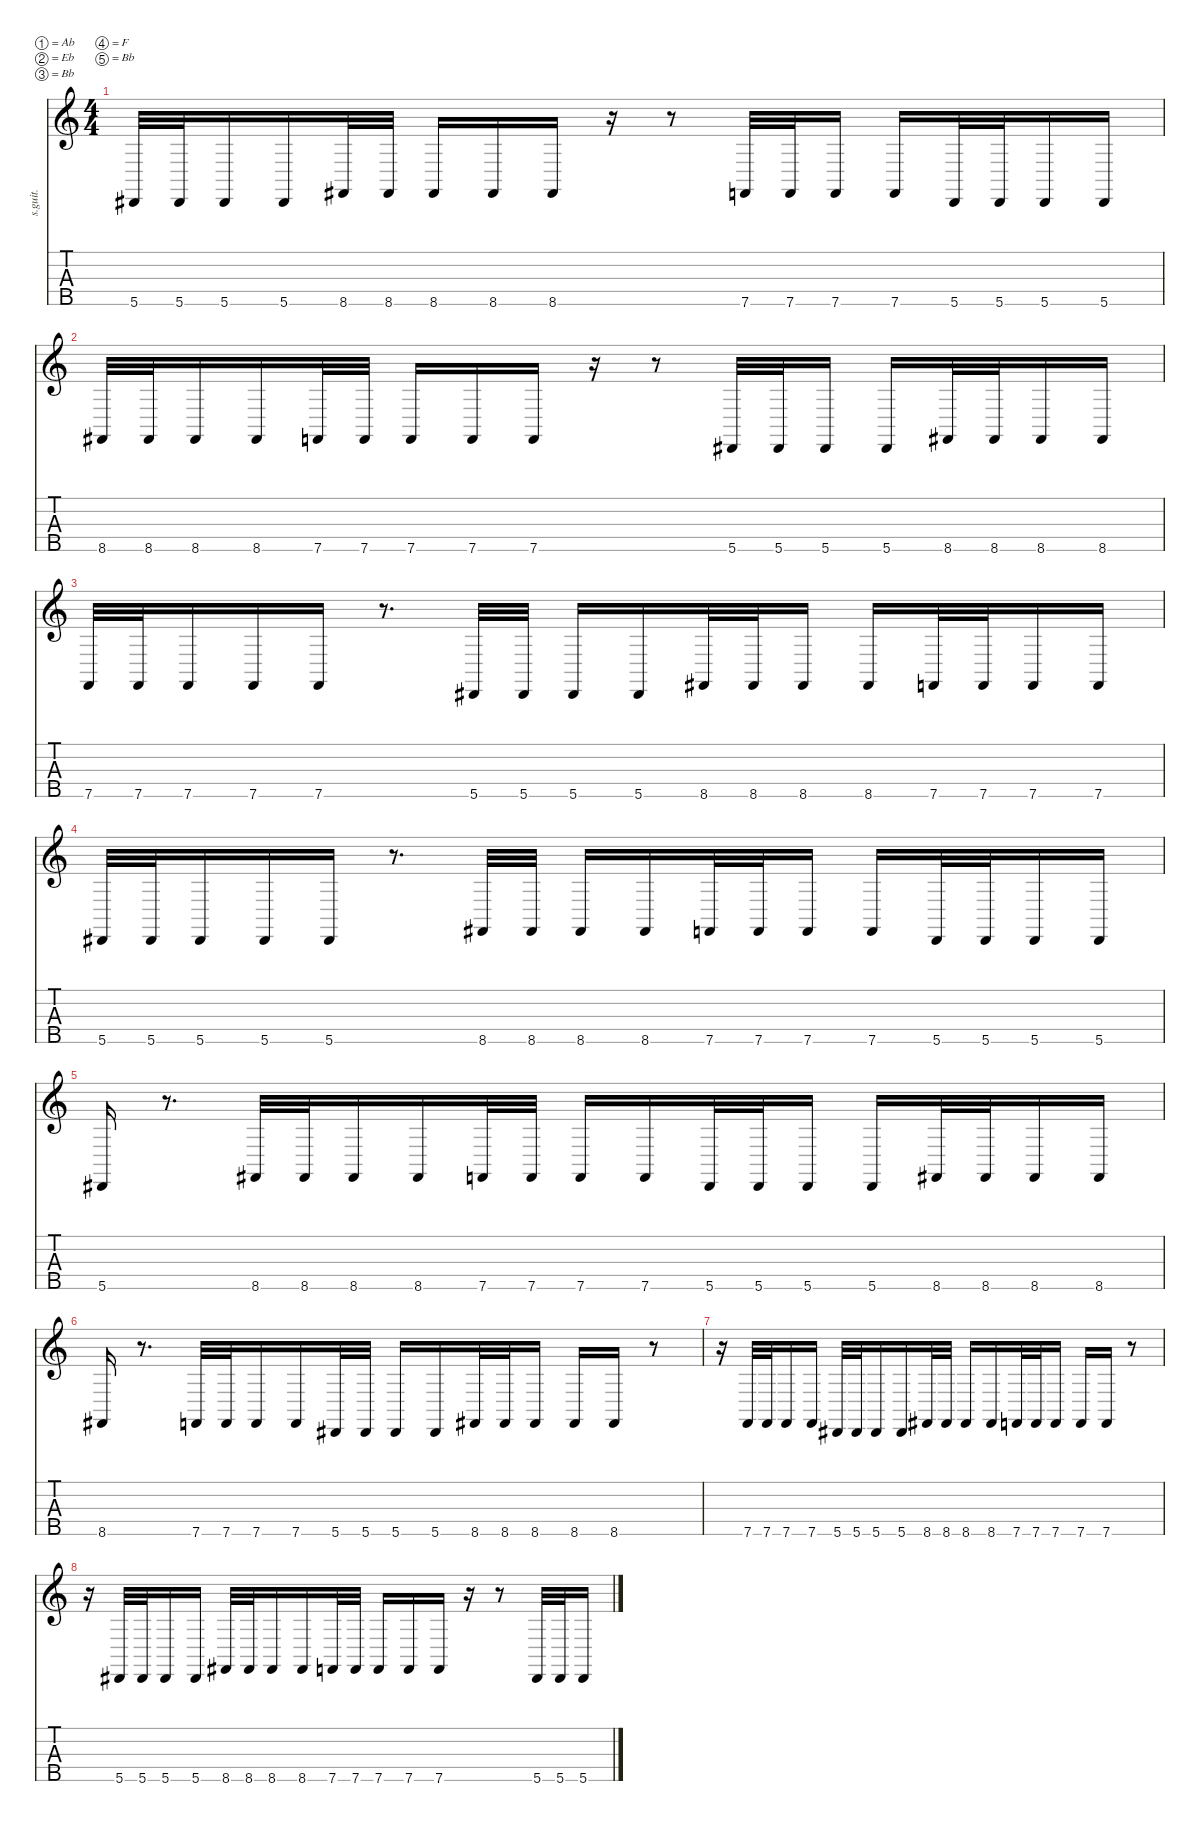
\defaultSystemsLayout 4
\hideDynamics
\bracketExtendMode nobrackets
\track ("Dick Lovgren (Bass)" "s.guit.") {instrument electricbasspick}
\staff {score tabs}
\tuning (Ab2 Eb2 Bb1 F1 Bb0)
\ts (4 4)
\tempo (115 hide)
\clef g2
\ks c
5.5{acc #}.32{lyrics (0 "") lyrics (1 "") lyrics (2 "") lyrics (3 "") lyrics (4 "") dy f} 5.5{acc #}.32{lyrics (0 "") lyrics (1 "") lyrics (2 "") lyrics (3 "") lyrics (4 "")} 5.5{acc #}.16{lyrics (0 "") lyrics (1 "") lyrics (2 "") lyrics (3 "") lyrics (4 "")} 5.5{acc #}.16{lyrics (0 "") lyrics (1 "") lyrics (2 "") lyrics (3 "") lyrics (4 "")} 8.5{acc #}.32{lyrics (0 "") lyrics (1 "") lyrics (2 "") lyrics (3 "") lyrics (4 "")} 8.5{acc #}.32{lyrics (0 "") lyrics (1 "") lyrics (2 "") lyrics (3 "") lyrics (4 "")} 8.5{acc #}.16{lyrics (0 "") lyrics (1 "") lyrics (2 "") lyrics (3 "") lyrics (4 "")} 8.5{acc #}.16{lyrics (0 "") lyrics (1 "") lyrics (2 "") lyrics (3 "") lyrics (4 "")} 8.5{acc #}.16{lyrics (0 "") lyrics (1 "") lyrics (2 "") lyrics (3 "") lyrics (4 "")} r.16 r.8 7.5.32{lyrics (0 "") lyrics (1 "") lyrics (2 "") lyrics (3 "") lyrics (4 "")} 7.5.32{lyrics (0 "") lyrics (1 "") lyrics (2 "") lyrics (3 "") lyrics (4 "")} 7.5.16{lyrics (0 "") lyrics (1 "") lyrics (2 "") lyrics (3 "") lyrics (4 "")} 7.5.16{lyrics (0 "") lyrics (1 "") lyrics (2 "") lyrics (3 "") lyrics (4 "")} 5.5{acc #}.32{lyrics (0 "") lyrics (1 "") lyrics (2 "") lyrics (3 "") lyrics (4 "")} 5.5{acc #}.32{lyrics (0 "") lyrics (1 "") lyrics (2 "") lyrics (3 "") lyrics (4 "")} 5.5{acc #}.16{lyrics (0 "") lyrics (1 "") lyrics (2 "") lyrics (3 "") lyrics (4 "")} 5.5{acc #}.16{lyrics (0 "") lyrics (1 "") lyrics (2 "") lyrics (3 "") lyrics (4 "")} |
8.5{acc #}.32{lyrics (0 "") lyrics (1 "") lyrics (2 "") lyrics (3 "") lyrics (4 "")} 8.5{acc #}.32{lyrics (0 "") lyrics (1 "") lyrics (2 "") lyrics (3 "") lyrics (4 "")} 8.5{acc #}.16{lyrics (0 "") lyrics (1 "") lyrics (2 "") lyrics (3 "") lyrics (4 "")} 8.5{acc #}.16{lyrics (0 "") lyrics (1 "") lyrics (2 "") lyrics (3 "") lyrics (4 "")} 7.5.32{lyrics (0 "") lyrics (1 "") lyrics (2 "") lyrics (3 "") lyrics (4 "")} 7.5.32{lyrics (0 "") lyrics (1 "") lyrics (2 "") lyrics (3 "") lyrics (4 "")} 7.5.16{lyrics (0 "") lyrics (1 "") lyrics (2 "") lyrics (3 "") lyrics (4 "")} 7.5.16{lyrics (0 "") lyrics (1 "") lyrics (2 "") lyrics (3 "") lyrics (4 "")} 7.5.16{lyrics (0 "") lyrics (1 "") lyrics (2 "") lyrics (3 "") lyrics (4 "")} r.16 r.8 5.5{acc #}.32{lyrics (0 "") lyrics (1 "") lyrics (2 "") lyrics (3 "") lyrics (4 "")} 5.5{acc #}.32{lyrics (0 "") lyrics (1 "") lyrics (2 "") lyrics (3 "") lyrics (4 "")} 5.5{acc #}.16{lyrics (0 "") lyrics (1 "") lyrics (2 "") lyrics (3 "") lyrics (4 "")} 5.5{acc #}.16{lyrics (0 "") lyrics (1 "") lyrics (2 "") lyrics (3 "") lyrics (4 "")} 8.5{acc #}.32{lyrics (0 "") lyrics (1 "") lyrics (2 "") lyrics (3 "") lyrics (4 "")} 8.5{acc #}.32{lyrics (0 "") lyrics (1 "") lyrics (2 "") lyrics (3 "") lyrics (4 "")} 8.5{acc #}.16{lyrics (0 "") lyrics (1 "") lyrics (2 "") lyrics (3 "") lyrics (4 "")} 8.5{acc #}.16{lyrics (0 "") lyrics (1 "") lyrics (2 "") lyrics (3 "") lyrics (4 "")} |
7.5.32{lyrics (0 "") lyrics (1 "") lyrics (2 "") lyrics (3 "") lyrics (4 "")} 7.5.32{lyrics (0 "") lyrics (1 "") lyrics (2 "") lyrics (3 "") lyrics (4 "")} 7.5.16{lyrics (0 "") lyrics (1 "") lyrics (2 "") lyrics (3 "") lyrics (4 "")} 7.5.16{lyrics (0 "") lyrics (1 "") lyrics (2 "") lyrics (3 "") lyrics (4 "")} 7.5.16{lyrics (0 "") lyrics (1 "") lyrics (2 "") lyrics (3 "") lyrics (4 "")} r.8{d} 5.5{acc #}.32{lyrics (0 "") lyrics (1 "") lyrics (2 "") lyrics (3 "") lyrics (4 "")} 5.5{acc #}.32{lyrics (0 "") lyrics (1 "") lyrics (2 "") lyrics (3 "") lyrics (4 "")} 5.5{acc #}.16{lyrics (0 "") lyrics (1 "") lyrics (2 "") lyrics (3 "") lyrics (4 "")} 5.5{acc #}.16{lyrics (0 "") lyrics (1 "") lyrics (2 "") lyrics (3 "") lyrics (4 "")} 8.5{acc #}.32{lyrics (0 "") lyrics (1 "") lyrics (2 "") lyrics (3 "") lyrics (4 "")} 8.5{acc #}.32{lyrics (0 "") lyrics (1 "") lyrics (2 "") lyrics (3 "") lyrics (4 "")} 8.5{acc #}.16{lyrics (0 "") lyrics (1 "") lyrics (2 "") lyrics (3 "") lyrics (4 "")} 8.5{acc #}.16{lyrics (0 "") lyrics (1 "") lyrics (2 "") lyrics (3 "") lyrics (4 "")} 7.5.32{lyrics (0 "") lyrics (1 "") lyrics (2 "") lyrics (3 "") lyrics (4 "")} 7.5.32{lyrics (0 "") lyrics (1 "") lyrics (2 "") lyrics (3 "") lyrics (4 "")} 7.5.16{lyrics (0 "") lyrics (1 "") lyrics (2 "") lyrics (3 "") lyrics (4 "")} 7.5.16{lyrics (0 "") lyrics (1 "") lyrics (2 "") lyrics (3 "") lyrics (4 "")} |
5.5{acc #}.32{lyrics (0 "") lyrics (1 "") lyrics (2 "") lyrics (3 "") lyrics (4 "")} 5.5{acc #}.32{lyrics (0 "") lyrics (1 "") lyrics (2 "") lyrics (3 "") lyrics (4 "")} 5.5{acc #}.16{lyrics (0 "") lyrics (1 "") lyrics (2 "") lyrics (3 "") lyrics (4 "")} 5.5{acc #}.16{lyrics (0 "") lyrics (1 "") lyrics (2 "") lyrics (3 "") lyrics (4 "")} 5.5{acc #}.16{lyrics (0 "") lyrics (1 "") lyrics (2 "") lyrics (3 "") lyrics (4 "")} r.8{d} 8.5{acc #}.32{lyrics (0 "") lyrics (1 "") lyrics (2 "") lyrics (3 "") lyrics (4 "")} 8.5{acc #}.32{lyrics (0 "") lyrics (1 "") lyrics (2 "") lyrics (3 "") lyrics (4 "")} 8.5{acc #}.16{lyrics (0 "") lyrics (1 "") lyrics (2 "") lyrics (3 "") lyrics (4 "")} 8.5{acc #}.16{lyrics (0 "") lyrics (1 "") lyrics (2 "") lyrics (3 "") lyrics (4 "")} 7.5.32{lyrics (0 "") lyrics (1 "") lyrics (2 "") lyrics (3 "") lyrics (4 "")} 7.5.32{lyrics (0 "") lyrics (1 "") lyrics (2 "") lyrics (3 "") lyrics (4 "")} 7.5.16{lyrics (0 "") lyrics (1 "") lyrics (2 "") lyrics (3 "") lyrics (4 "")} 7.5.16{lyrics (0 "") lyrics (1 "") lyrics (2 "") lyrics (3 "") lyrics (4 "")} 5.5{acc #}.32{lyrics (0 "") lyrics (1 "") lyrics (2 "") lyrics (3 "") lyrics (4 "")} 5.5{acc #}.32{lyrics (0 "") lyrics (1 "") lyrics (2 "") lyrics (3 "") lyrics (4 "")} 5.5{acc #}.16{lyrics (0 "") lyrics (1 "") lyrics (2 "") lyrics (3 "") lyrics (4 "")} 5.5{acc #}.16{lyrics (0 "") lyrics (1 "") lyrics (2 "") lyrics (3 "") lyrics (4 "")} |
5.5{acc #}.16{lyrics (0 "") lyrics (1 "") lyrics (2 "") lyrics (3 "") lyrics (4 "")} r.8{d} 8.5{acc #}.32{lyrics (0 "") lyrics (1 "") lyrics (2 "") lyrics (3 "") lyrics (4 "")} 8.5{acc #}.32{lyrics (0 "") lyrics (1 "") lyrics (2 "") lyrics (3 "") lyrics (4 "")} 8.5{acc #}.16{lyrics (0 "") lyrics (1 "") lyrics (2 "") lyrics (3 "") lyrics (4 "")} 8.5{acc #}.16{lyrics (0 "") lyrics (1 "") lyrics (2 "") lyrics (3 "") lyrics (4 "")} 7.5.32{lyrics (0 "") lyrics (1 "") lyrics (2 "") lyrics (3 "") lyrics (4 "")} 7.5.32{lyrics (0 "") lyrics (1 "") lyrics (2 "") lyrics (3 "") lyrics (4 "")} 7.5.16{lyrics (0 "") lyrics (1 "") lyrics (2 "") lyrics (3 "") lyrics (4 "")} 7.5.16{lyrics (0 "") lyrics (1 "") lyrics (2 "") lyrics (3 "") lyrics (4 "")} 5.5{acc #}.32{lyrics (0 "") lyrics (1 "") lyrics (2 "") lyrics (3 "") lyrics (4 "")} 5.5{acc #}.32{lyrics (0 "") lyrics (1 "") lyrics (2 "") lyrics (3 "") lyrics (4 "")} 5.5{acc #}.16{lyrics (0 "") lyrics (1 "") lyrics (2 "") lyrics (3 "") lyrics (4 "")} 5.5{acc #}.16{lyrics (0 "") lyrics (1 "") lyrics (2 "") lyrics (3 "") lyrics (4 "")} 8.5{acc #}.32{lyrics (0 "") lyrics (1 "") lyrics (2 "") lyrics (3 "") lyrics (4 "")} 8.5{acc #}.32{lyrics (0 "") lyrics (1 "") lyrics (2 "") lyrics (3 "") lyrics (4 "")} 8.5{acc #}.16{lyrics (0 "") lyrics (1 "") lyrics (2 "") lyrics (3 "") lyrics (4 "")} 8.5{acc #}.16{lyrics (0 "") lyrics (1 "") lyrics (2 "") lyrics (3 "") lyrics (4 "")} |
8.5{acc #}.16{lyrics (0 "") lyrics (1 "") lyrics (2 "") lyrics (3 "") lyrics (4 "")} r.8{d} 7.5.32{lyrics (0 "") lyrics (1 "") lyrics (2 "") lyrics (3 "") lyrics (4 "")} 7.5.32{lyrics (0 "") lyrics (1 "") lyrics (2 "") lyrics (3 "") lyrics (4 "")} 7.5.16{lyrics (0 "") lyrics (1 "") lyrics (2 "") lyrics (3 "") lyrics (4 "")} 7.5.16{lyrics (0 "") lyrics (1 "") lyrics (2 "") lyrics (3 "") lyrics (4 "")} 5.5{acc #}.32{lyrics (0 "") lyrics (1 "") lyrics (2 "") lyrics (3 "") lyrics (4 "")} 5.5{acc #}.32{lyrics (0 "") lyrics (1 "") lyrics (2 "") lyrics (3 "") lyrics (4 "")} 5.5{acc #}.16{lyrics (0 "") lyrics (1 "") lyrics (2 "") lyrics (3 "") lyrics (4 "")} 5.5{acc #}.16{lyrics (0 "") lyrics (1 "") lyrics (2 "") lyrics (3 "") lyrics (4 "")} 8.5{acc #}.32{lyrics (0 "") lyrics (1 "") lyrics (2 "") lyrics (3 "") lyrics (4 "")} 8.5{acc #}.32{lyrics (0 "") lyrics (1 "") lyrics (2 "") lyrics (3 "") lyrics (4 "")} 8.5{acc #}.16{lyrics (0 "") lyrics (1 "") lyrics (2 "") lyrics (3 "") lyrics (4 "")} 8.5{acc #}.16{lyrics (0 "") lyrics (1 "") lyrics (2 "") lyrics (3 "") lyrics (4 "")} 8.5{acc #}.16{lyrics (0 "") lyrics (1 "") lyrics (2 "") lyrics (3 "") lyrics (4 "")} r.8 |
r.16 7.5.32{lyrics (0 "") lyrics (1 "") lyrics (2 "") lyrics (3 "") lyrics (4 "")} 7.5.32{lyrics (0 "") lyrics (1 "") lyrics (2 "") lyrics (3 "") lyrics (4 "")} 7.5.16{lyrics (0 "") lyrics (1 "") lyrics (2 "") lyrics (3 "") lyrics (4 "")} 7.5.16{lyrics (0 "") lyrics (1 "") lyrics (2 "") lyrics (3 "") lyrics (4 "")} 5.5{acc #}.32{lyrics (0 "") lyrics (1 "") lyrics (2 "") lyrics (3 "") lyrics (4 "")} 5.5{acc #}.32{lyrics (0 "") lyrics (1 "") lyrics (2 "") lyrics (3 "") lyrics (4 "")} 5.5{acc #}.16{lyrics (0 "") lyrics (1 "") lyrics (2 "") lyrics (3 "") lyrics (4 "")} 5.5{acc #}.16{lyrics (0 "") lyrics (1 "") lyrics (2 "") lyrics (3 "") lyrics (4 "")} 8.5{acc #}.32{lyrics (0 "") lyrics (1 "") lyrics (2 "") lyrics (3 "") lyrics (4 "")} 8.5{acc #}.32{lyrics (0 "") lyrics (1 "") lyrics (2 "") lyrics (3 "") lyrics (4 "")} 8.5{acc #}.16{lyrics (0 "") lyrics (1 "") lyrics (2 "") lyrics (3 "") lyrics (4 "")} 8.5{acc #}.16{lyrics (0 "") lyrics (1 "") lyrics (2 "") lyrics (3 "") lyrics (4 "")} 7.5.32{lyrics (0 "") lyrics (1 "") lyrics (2 "") lyrics (3 "") lyrics (4 "")} 7.5.32{lyrics (0 "") lyrics (1 "") lyrics (2 "") lyrics (3 "") lyrics (4 "")} 7.5.16{lyrics (0 "") lyrics (1 "") lyrics (2 "") lyrics (3 "") lyrics (4 "")} 7.5.16{lyrics (0 "") lyrics (1 "") lyrics (2 "") lyrics (3 "") lyrics (4 "")} 7.5.16{lyrics (0 "") lyrics (1 "") lyrics (2 "") lyrics (3 "") lyrics (4 "")} r.8 |
r.16 5.5{acc #}.32{lyrics (0 "") lyrics (1 "") lyrics (2 "") lyrics (3 "") lyrics (4 "")} 5.5{acc #}.32{lyrics (0 "") lyrics (1 "") lyrics (2 "") lyrics (3 "") lyrics (4 "")} 5.5{acc #}.16{lyrics (0 "") lyrics (1 "") lyrics (2 "") lyrics (3 "") lyrics (4 "")} 5.5{acc #}.16{lyrics (0 "") lyrics (1 "") lyrics (2 "") lyrics (3 "") lyrics (4 "")} 8.5{acc #}.32{lyrics (0 "") lyrics (1 "") lyrics (2 "") lyrics (3 "") lyrics (4 "")} 8.5{acc #}.32{lyrics (0 "") lyrics (1 "") lyrics (2 "") lyrics (3 "") lyrics (4 "")} 8.5{acc #}.16{lyrics (0 "") lyrics (1 "") lyrics (2 "") lyrics (3 "") lyrics (4 "")} 8.5{acc #}.16{lyrics (0 "") lyrics (1 "") lyrics (2 "") lyrics (3 "") lyrics (4 "")} 7.5.32{lyrics (0 "") lyrics (1 "") lyrics (2 "") lyrics (3 "") lyrics (4 "")} 7.5.32{lyrics (0 "") lyrics (1 "") lyrics (2 "") lyrics (3 "") lyrics (4 "")} 7.5.16{lyrics (0 "") lyrics (1 "") lyrics (2 "") lyrics (3 "") lyrics (4 "")} 7.5.16{lyrics (0 "") lyrics (1 "") lyrics (2 "") lyrics (3 "") lyrics (4 "")} 7.5.16{lyrics (0 "") lyrics (1 "") lyrics (2 "") lyrics (3 "") lyrics (4 "")} r.16 r.8 5.5{acc #}.32{lyrics (0 "") lyrics (1 "") lyrics (2 "") lyrics (3 "") lyrics (4 "")} 5.5{acc #}.32{lyrics (0 "") lyrics (1 "") lyrics (2 "") lyrics (3 "") lyrics (4 "")} 5.5{acc #}.16{lyrics (0 "") lyrics (1 "") lyrics (2 "") lyrics (3 "") lyrics (4 "")}
